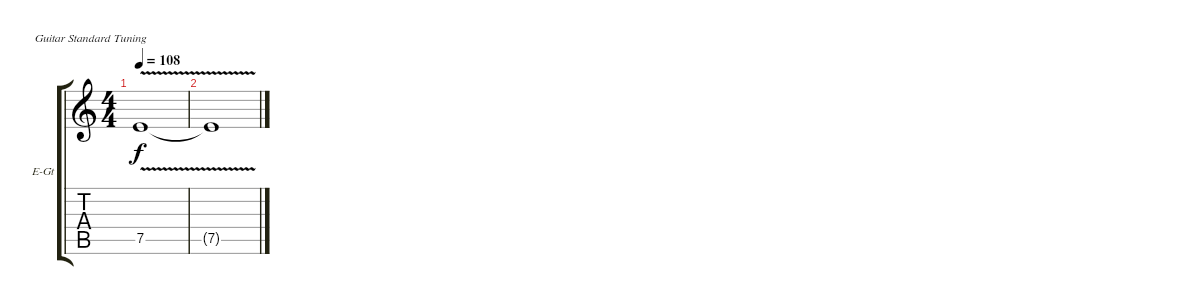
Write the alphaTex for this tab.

\bracketExtendMode groupsimilarinstruments
\firstSystemTrackNameOrientation horizontal
\otherSystemsTrackNameOrientation horizontal
\track ("Г. Каспарян" "E-Gt") {instrument overdrivenguitar}
\staff {score tabs}
\tuning (E4 B3 G3 D3 A2 E2)
\ts (4 4)
\tempo 108
\clef g2
\scale
0.333333
\ks c
7.5{v}.1{dy f} |
7.5{v t}.1
